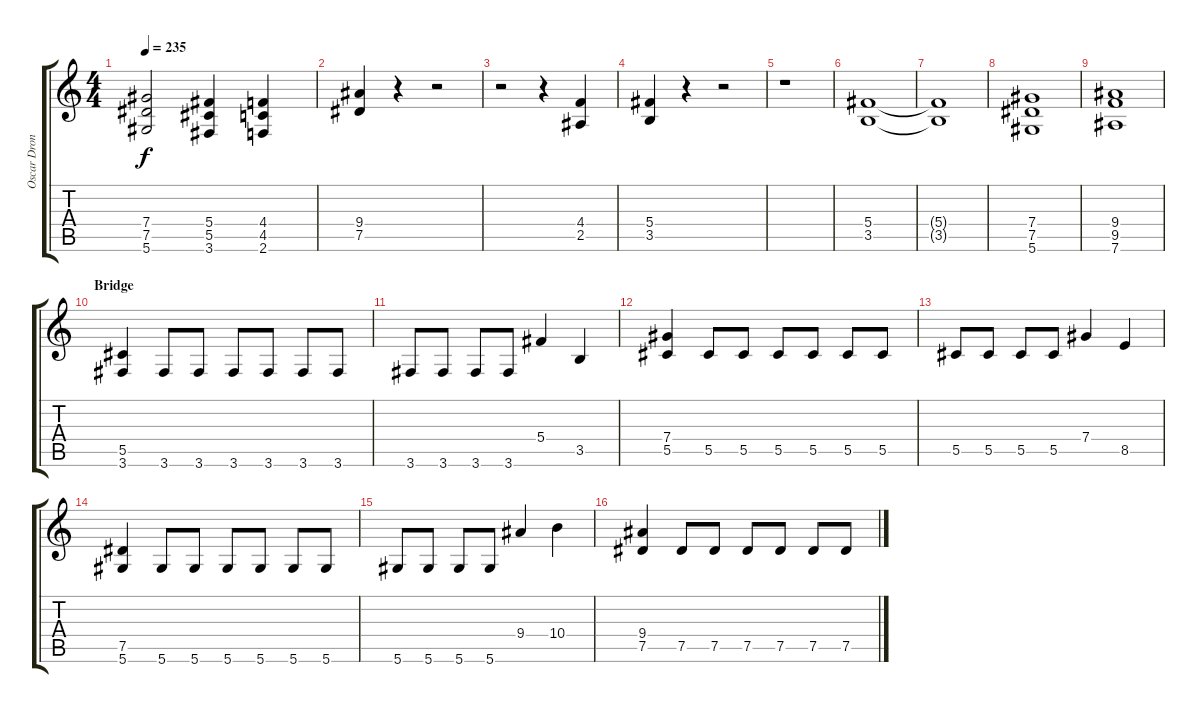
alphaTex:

\track ("Oscar Dronjak (Rhythm - Lead Guitar)" "Oscar Dron") {instrument distortionguitar}
\staff {score tabs}
\tuning (Eb4 Bb3 Gb3 Db3 Ab2 Eb2) {hide}
\ts (4 4)
\tempo 235
\clef g2
\ks c
(7.4 7.5 5.6).2{dy f} (5.4 5.5 3.6).4 (4.4 4.5 2.6).4 |
(9.4 7.5).4 r.4 r.2 |
r.2 r.4 (4.4 2.5).4 |
(5.4 3.5).4 r.4 r.2 |
r.1 |
(5.4 3.5).1 |
(5.4{t} 3.5{t}).1 |
(7.4 7.5 5.6).1 |
(9.4 9.5 7.6).1 |
\section ("" "Bridge")
(5.5 3.6).4 3.6.8 3.6.8 3.6.8 3.6.8 3.6.8 3.6.8 |
3.6.8 3.6.8 3.6.8 3.6.8 5.4.4 3.5.4 |
(7.4 5.5).4 5.5.8 5.5.8 5.5.8 5.5.8 5.5.8 5.5.8 |
5.5.8 5.5.8 5.5.8 5.5.8 7.4.4 8.5.4 |
(7.5 5.6).4 5.6.8 5.6.8 5.6.8 5.6.8 5.6.8 5.6.8 |
5.6.8 5.6.8 5.6.8 5.6.8 9.4.4 10.4.4 |
(9.4 7.5).4 7.5.8 7.5.8 7.5.8 7.5.8 7.5.8 7.5.8
